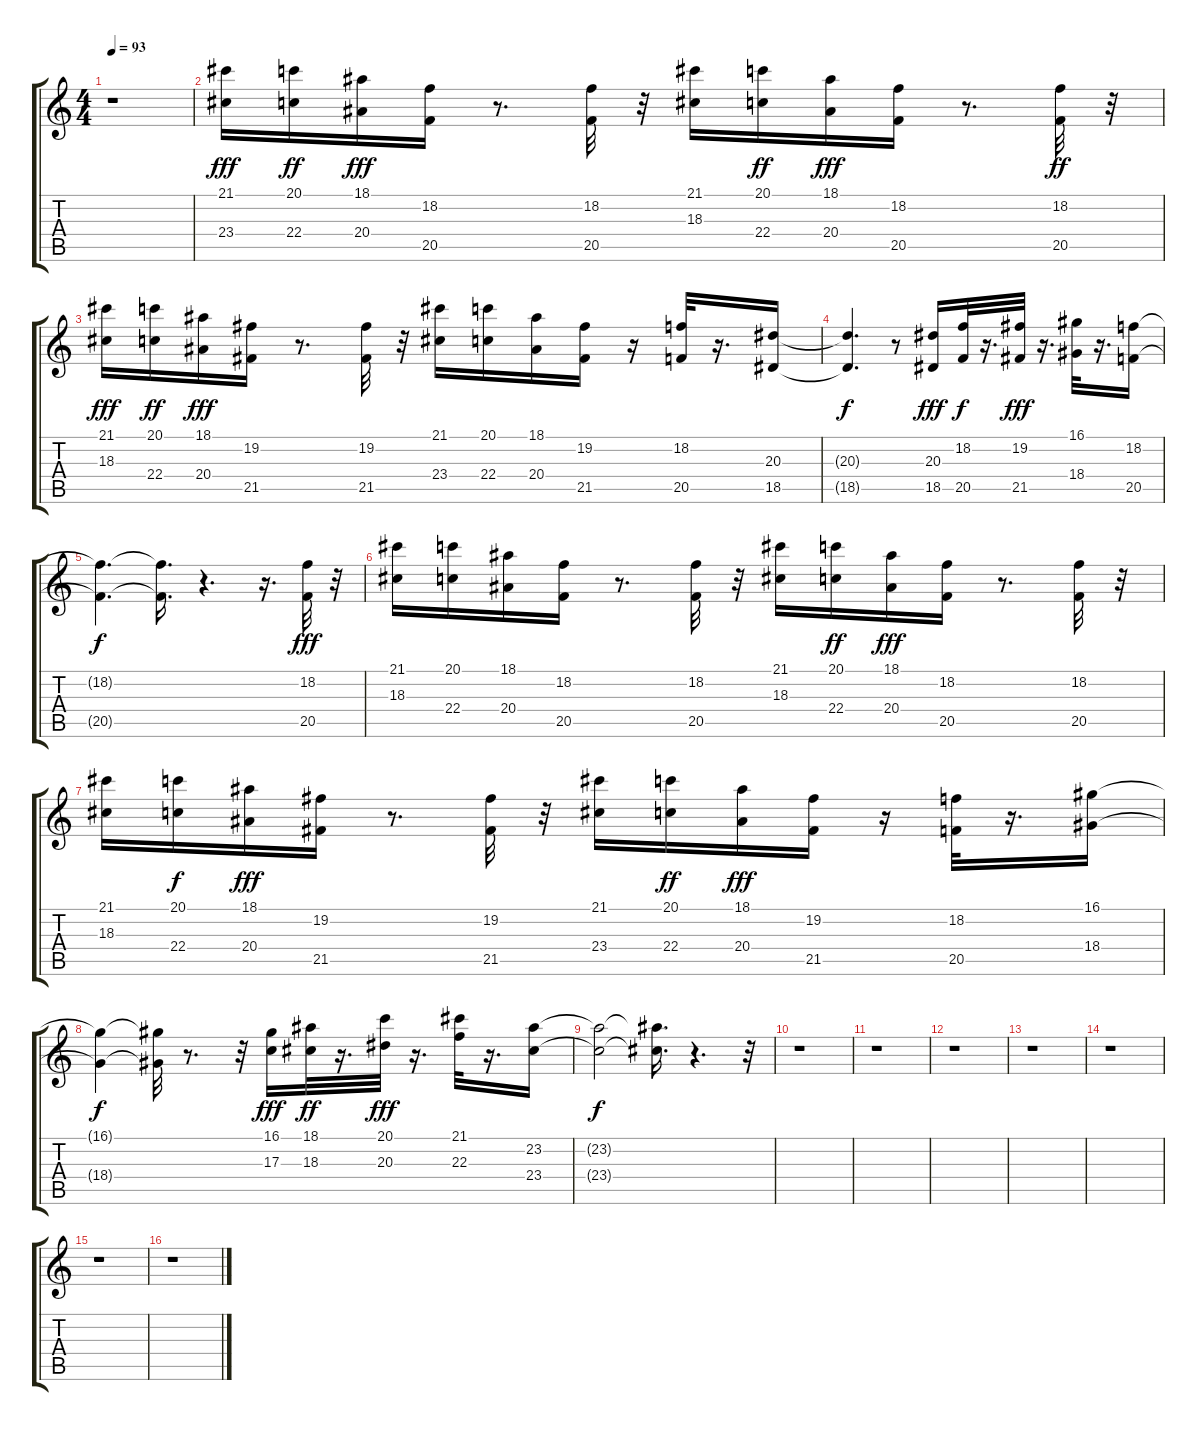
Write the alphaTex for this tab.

\track "" {instrument electricgrandpiano}
\staff {score tabs}
\tuning (E4 B3 G3 D3 A2 E2) {hide}
\ts (4 4)
\tempo 93
\clef g2
\ks c
r.1{dy fff} |
(21.1 23.4).16 (20.1 22.4).16{dy ff} (18.1 20.4).16{dy fff} (18.2 20.5).16 r.8{d} (18.2 20.5).32 r.32 (21.1 18.3).16 (20.1 22.4).16{dy ff} (18.1 20.4).16{dy fff} (18.2 20.5).16 r.8{d} (18.2 20.5).32{dy ff} r.32 |
(21.1 18.3).16{dy fff} (20.1 22.4).16{dy ff} (18.1 20.4).16{dy fff} (19.2 21.5).16 r.8{d} (19.2 21.5).32 r.32 (21.1 23.4).16 (20.1 22.4).16 (18.1 20.4).16 (19.2 21.5).16 r.16 (18.2 20.5).32 r.16{d} (20.3 18.5).16 |
(20.3{t} 18.5{t}).4{d dy f} r.8 (20.3 18.5).16{dy fff} (18.2 20.5).32{dy f} r.16{d} (19.2 21.5).32{dy fff} r.16{d} (16.1 18.4).32 r.16{d} (18.2 20.5).16 |
(18.2{t} 20.5{t}).4{d dy f} (18.2{t} 20.5{t}).16{d} r.4{d} r.16{d} (18.2 20.5).32{dy fff} r.32 |
(21.1 18.3).16 (20.1 22.4).16 (18.1 20.4).16 (18.2 20.5).16 r.8{d} (18.2 20.5).32 r.32 (21.1 18.3).16 (20.1 22.4).16{dy ff} (18.1 20.4).16{dy fff} (18.2 20.5).16 r.8{d} (18.2 20.5).32 r.32 |
(21.1 18.3).16 (20.1 22.4).16{dy f} (18.1 20.4).16{dy fff} (19.2 21.5).16 r.8{d} (19.2 21.5).32 r.32 (21.1 23.4).16 (20.1 22.4).16{dy ff} (18.1 20.4).16{dy fff} (19.2 21.5).16 r.16 (18.2 20.5).32 r.16{d} (16.1 18.4).16 |
(16.1{t} 18.4{t}).4{dy f} (16.1{t} 18.4{t}).32 r.8{d} r.32 (16.1 17.3).16{dy fff} (18.1 18.3).32{dy ff} r.16{d} (20.1 20.3).32{dy fff} r.16{d} (21.1 22.3).32 r.16{d} (23.2 23.4).16 |
(23.2{t} 23.4{t}).2{dy f} (23.2{t} 23.4{t}).16{d} r.4{d} r.32 |
r.1 |
r.1 |
r.1 |
r.1 |
r.1 |
r.1 |
r.1
